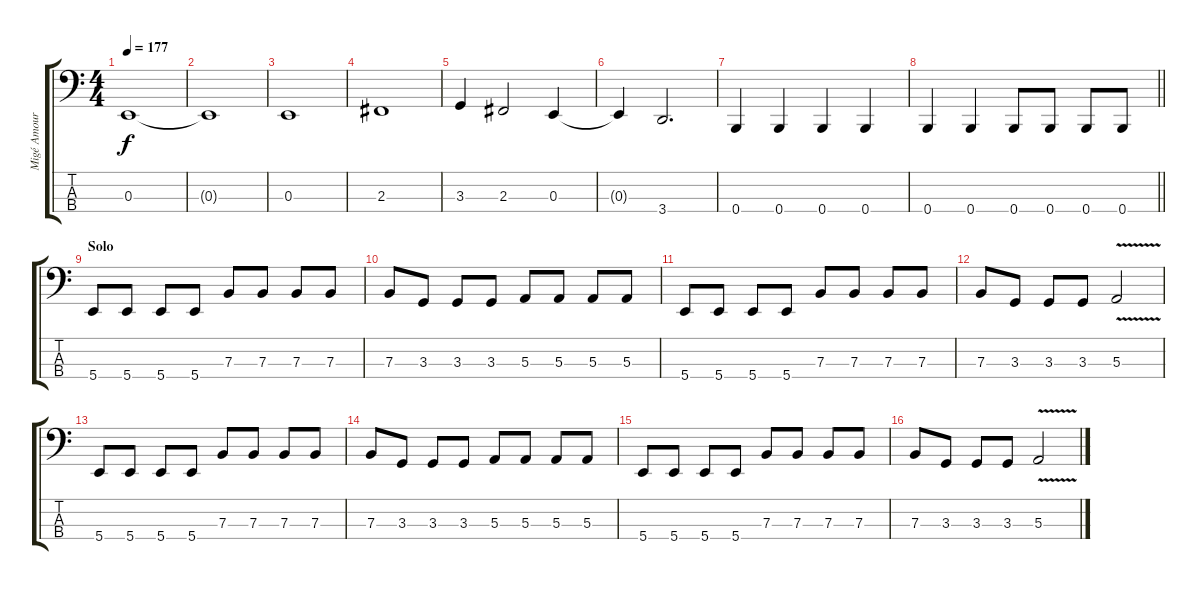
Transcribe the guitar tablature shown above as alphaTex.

\track ("Migé Amour (Bass)" "Migé Amour") {instrument electricbassfinger}
\staff {score tabs}
\tuning (D2 A1 E1 B0) {hide}
\ts (4 4)
\tempo 177
\clef f4
\ks c
0.3{t}.1{dy f} |
0.3{t}.1 |
0.3.1 |
2.3.1 |
3.3.4 2.3.2 0.3.4 |
0.3{t}.4 3.4.2{d} |
0.4.4 0.4.4 0.4.4 0.4.4 |
\barLineRight lightlight
0.4.4 0.4.4 0.4.8 0.4.8 0.4.8 0.4.8 |
\section ("" "Solo")
5.4.8 5.4.8 5.4.8 5.4.8 7.3.8 7.3.8 7.3.8 7.3.8 |
7.3.8 3.3.8 3.3.8 3.3.8 5.3.8 5.3.8 5.3.8 5.3.8 |
5.4.8 5.4.8 5.4.8 5.4.8 7.3.8 7.3.8 7.3.8 7.3.8 |
7.3.8 3.3.8 3.3.8 3.3.8 5.3{v}.2 |
5.4.8 5.4.8 5.4.8 5.4.8 7.3.8 7.3.8 7.3.8 7.3.8 |
7.3.8 3.3.8 3.3.8 3.3.8 5.3.8 5.3.8 5.3.8 5.3.8 |
5.4.8 5.4.8 5.4.8 5.4.8 7.3.8 7.3.8 7.3.8 7.3.8 |
7.3.8 3.3.8 3.3.8 3.3.8 5.3{v}.2
